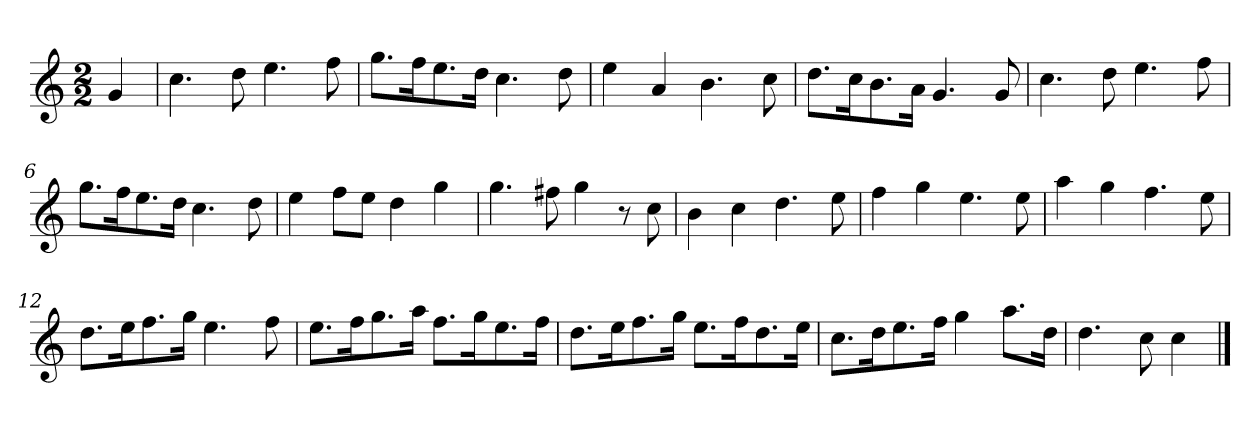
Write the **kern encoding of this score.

**kern
*part1
*staff1
*k[]
*M2/2
*MM120
=
4g
=1
4.cc
8dd
4.ee
8ff
=2
8.ggL
16ffK
8.ee
16ddJk
4.cc
8dd
=3
4ee
4a
4.b
8cc
=4
8.ddL
16ccK
8.b
16aJk
4.g
8g
=5
4.cc
8dd
4.ee
8ff
=6
8.ggL
16ffK
8.ee
16ddJk
4.cc
8dd
=7
4ee
8ffL
8eeJ
4dd
4gg
=8
4.gg
8ff#X
4gg
8r
8cc
=9
4b
4cc
4.dd
8ee
=10
4ff
4gg
4.ee
8ee
=11
4aa
4gg
4.ff
8ee
=12
8.ddL
16eeK
8.ff
16ggJk
4.ee
8ff
=13
8.eeL
16ffK
8.gg
16aaJk
8.ffL
16ggK
8.ee
16ffJk
=14
8.ddL
16eeK
8.ff
16ggJk
8.eeL
16ffK
8.dd
16eeJk
=15
8.ccL
16ddK
8.ee
16ffJk
4gg
8.aaL
16ddJk
=16
4.dd
8cc
4cc
==
*-
